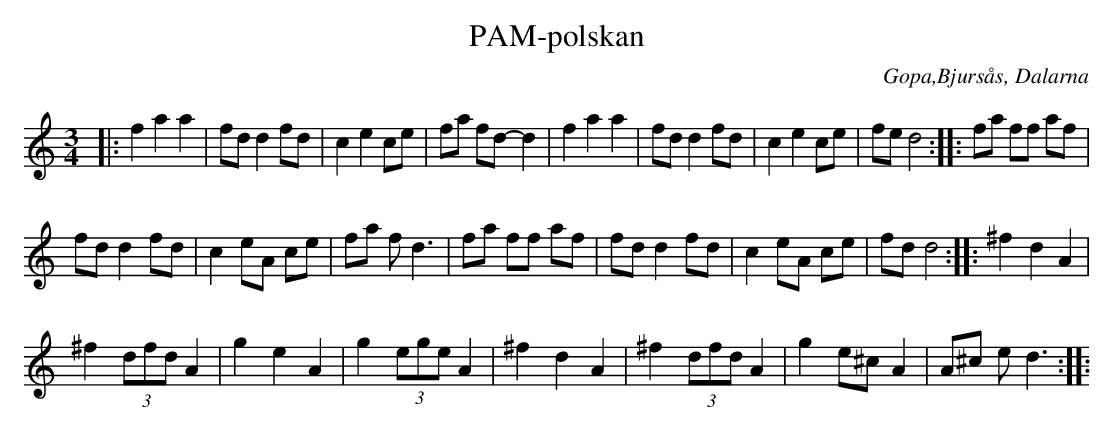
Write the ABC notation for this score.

X:1
T:PAM-polskan
O:Gopa,Bjursås, Dalarna
M:3/4
L:1/8
K:C
|:f2 a2 a2 | fd d2 fd | c2 e2 ce | fa fd- d2 | f2 a2 a2 | fd d2 fd | c2 e2 ce | fe d4 :: fa ff af | %9
 fd d2 fd | c2 eA ce | fa f d3 | fa ff af | fd d2 fd | c2 eA ce | fd d4 :: ^f2 d2 A2 | %17
 ^f2 (3dfd A2 | g2 e2 A2 | g2 (3ege A2 | ^f2 d2 A2 | ^f2 (3dfd A2 | g2 e^c A2 | A^c e d3 :: %24
